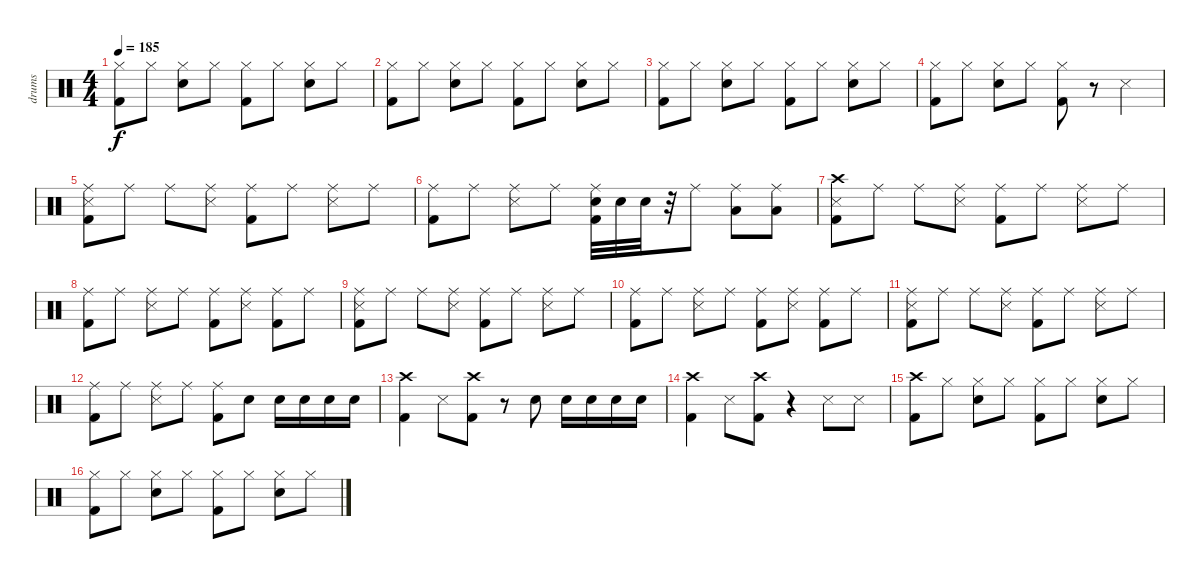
\track ("drums" "drums") {instrument percussion}
\staff {score}
\articulation defaults
\ts (4 4)
\tempo 185
\clef neutral
\ks c
("Hi-Hat (closed)" "Kick (hit) 2").8{dy f} "Hi-Hat (closed)".8 ("Hi-Hat (closed)" "Snare (hit) 2").8 "Hi-Hat (closed)".8 ("Hi-Hat (closed)" "Kick (hit) 2").8 "Hi-Hat (closed)".8 ("Hi-Hat (closed)" "Snare (hit) 2").8 "Hi-Hat (closed)".8 |
("Hi-Hat (closed)" "Kick (hit) 2").8 "Hi-Hat (closed)".8 ("Hi-Hat (closed)" "Snare (hit) 2").8 "Hi-Hat (closed)".8 ("Hi-Hat (closed)" "Kick (hit) 2").8 "Hi-Hat (closed)".8 ("Hi-Hat (closed)" "Snare (hit) 2").8 "Hi-Hat (closed)".8 |
("Hi-Hat (closed)" "Kick (hit) 2").8 "Hi-Hat (closed)".8 ("Hi-Hat (closed)" "Snare (hit) 2").8 "Hi-Hat (closed)".8 ("Hi-Hat (closed)" "Kick (hit) 2").8 "Hi-Hat (closed)".8 ("Hi-Hat (closed)" "Snare (hit) 2").8 "Hi-Hat (closed)".8 |
("Hi-Hat (closed)" "Kick (hit) 2").8 "Hi-Hat (closed)".8 ("Hi-Hat (closed)" "Snare (hit) 2").8 "Hi-Hat (closed)".8 ("Hi-Hat (closed)" "Kick (hit) 2").8 r.8 "Snare (side stick) 3".4 |
("Ride (middle)" "Snare (side stick) 3" "Kick (hit) 2").8 "Ride (middle)".8 "Ride (middle)".8 ("Ride (middle)" "Snare (side stick) 3").8 ("Ride (middle)" "Kick (hit) 2").8 "Ride (middle)".8 ("Ride (middle)" "Snare (side stick) 3").8 "Ride (middle)".8 |
("Ride (middle)" "Kick (hit) 2").8 "Ride (middle)".8 ("Ride (middle)" "Snare (side stick) 3").8 "Ride (middle)".8 ("Ride (middle)" "Snare (hit) 2" "Kick (hit) 2").32 "Snare (hit) 2".32 "Snare (hit) 2".32 r.32 "Ride (middle)".8 ("Ride (middle)" "Low Floor Tom (hit)").8 ("Ride (middle)" "Low Floor Tom (hit)").8 |
("Crash high (hit)" "Snare (side stick) 3" "Kick (hit) 2").8 "Ride (middle)".8 "Ride (middle)".8 ("Ride (middle)" "Snare (side stick) 3").8 ("Ride (middle)" "Kick (hit) 2").8 "Ride (middle)".8 ("Ride (middle)" "Snare (side stick) 3").8 "Ride (middle)".8 |
("Ride (middle)" "Kick (hit) 2").8 "Ride (middle)".8 ("Ride (middle)" "Snare (side stick) 3").8 "Ride (middle)".8 ("Ride (middle)" "Kick (hit) 2").8 ("Ride (middle)" "Snare (side stick) 3").8 ("Ride (middle)" "Kick (hit) 2").8 "Ride (middle)".8 |
("Ride (middle)" "Snare (side stick) 3" "Kick (hit) 2").8 "Ride (middle)".8 "Ride (middle)".8 ("Ride (middle)" "Snare (side stick) 3").8 ("Ride (middle)" "Kick (hit) 2").8 "Ride (middle)".8 ("Ride (middle)" "Snare (side stick) 3").8 "Ride (middle)".8 |
("Ride (middle)" "Kick (hit) 2").8 "Ride (middle)".8 ("Ride (middle)" "Snare (side stick) 3").8 "Ride (middle)".8 ("Ride (middle)" "Kick (hit) 2").8 ("Ride (middle)" "Snare (side stick) 3").8 ("Ride (middle)" "Kick (hit) 2").8 "Ride (middle)".8 |
("Ride (middle)" "Snare (side stick) 3" "Kick (hit) 2").8 "Ride (middle)".8 "Ride (middle)".8 ("Ride (middle)" "Snare (side stick) 3").8 ("Ride (middle)" "Kick (hit) 2").8 "Ride (middle)".8 ("Ride (middle)" "Snare (side stick) 3").8 "Ride (middle)".8 |
("Ride (middle)" "Kick (hit) 2").8 "Ride (middle)".8 ("Ride (middle)" "Snare (side stick) 3").8 "Ride (middle)".8 ("Ride (middle)" "Kick (hit) 2").8 "Snare (hit) 2".8 "Snare (hit) 2".16 "Snare (hit) 2".16 "Snare (hit) 2".16 "Snare (hit) 2".16 |
("Crash high (hit)" "Kick (hit) 2").4 "Snare (side stick) 3".8 ("Crash high (hit)" "Kick (hit) 2").8 r.8 "Snare (hit) 2".8 "Snare (hit) 2".16 "Snare (hit) 2".16 "Snare (hit) 2".16 "Snare (hit) 2".16 |
("Crash high (hit)" "Kick (hit) 2").4 "Snare (side stick) 3".8 ("Crash high (hit)" "Kick (hit) 2").8 r.4 "Snare (side stick) 3".8 "Snare (side stick) 3".8 |
("Crash high (hit)" "Kick (hit) 2").8 "Hi-Hat (closed)".8 ("Hi-Hat (closed)" "Snare (hit) 2").8 "Hi-Hat (closed)".8 ("Hi-Hat (closed)" "Kick (hit) 2").8 "Hi-Hat (closed)".8 ("Hi-Hat (closed)" "Snare (hit) 2").8 "Hi-Hat (closed)".8 |
("Hi-Hat (closed)" "Kick (hit) 2").8 "Hi-Hat (closed)".8 ("Hi-Hat (closed)" "Snare (hit) 2").8 "Hi-Hat (closed)".8 ("Hi-Hat (closed)" "Kick (hit) 2").8 "Hi-Hat (closed)".8 ("Hi-Hat (closed)" "Snare (hit) 2").8 "Hi-Hat (closed)".8
